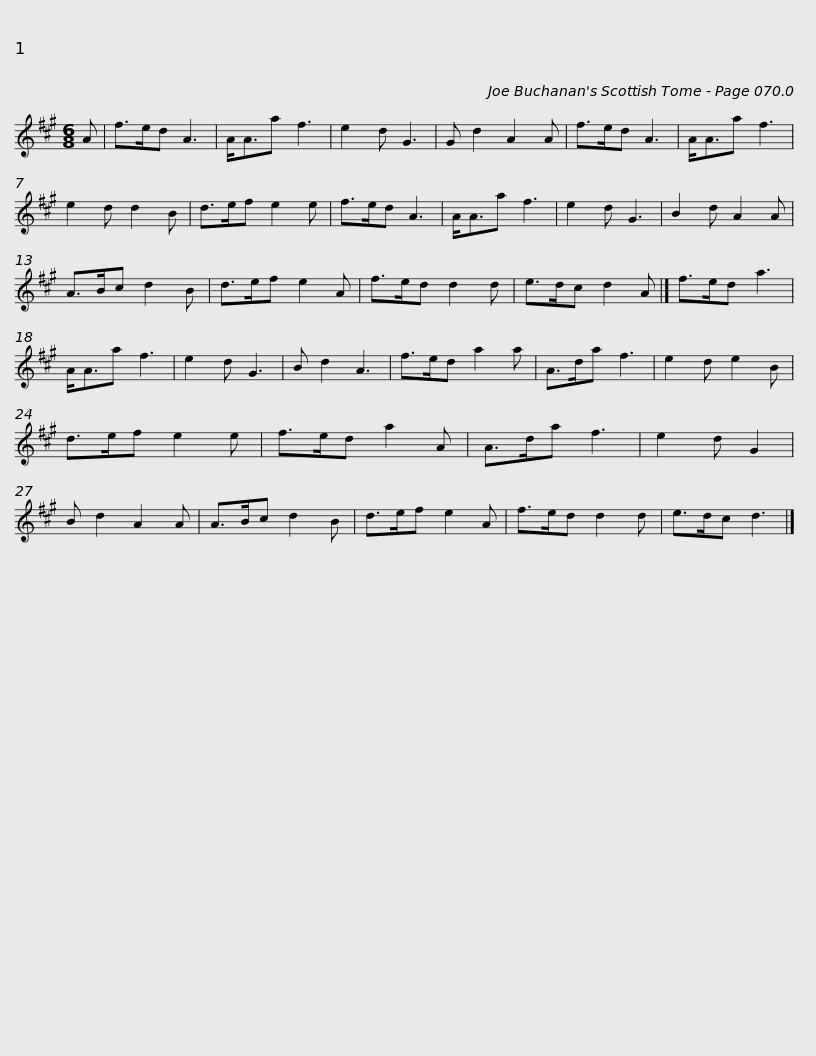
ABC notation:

X:1
L:1/8
M:6/8
I:linebreak $
K:A
V:1 treble
V:1
 A | f>ed A3 | A<Aa f3 | e2 d G3 | G d2 A2 A | %5
 f>ed A3 | A<Aa f3 | e2 d d2 B | d>ef e2 e |$ f>ed A3 | %10
 A<Aa f3 | e2 d G3 | B2 d A2 A | A>Bc d2 B | d>ef e2 A | %15
 f>ed d2 d | e>dc d2 A |]$ f>ed a3 | A<Aa f3 | e2 d G3 | %20
 B d2 A3 | f>ed a2 a | A>da f3 | e2 d e2 B | d>ef e2 e | %25
 f>ed a2 A |$ A>da f3 | e2 d G2 | B d2 A2 A | A>Bc d2 B | %30
 d>ef e2 A | f>ed d2 d | e>dc d3 |] %33
